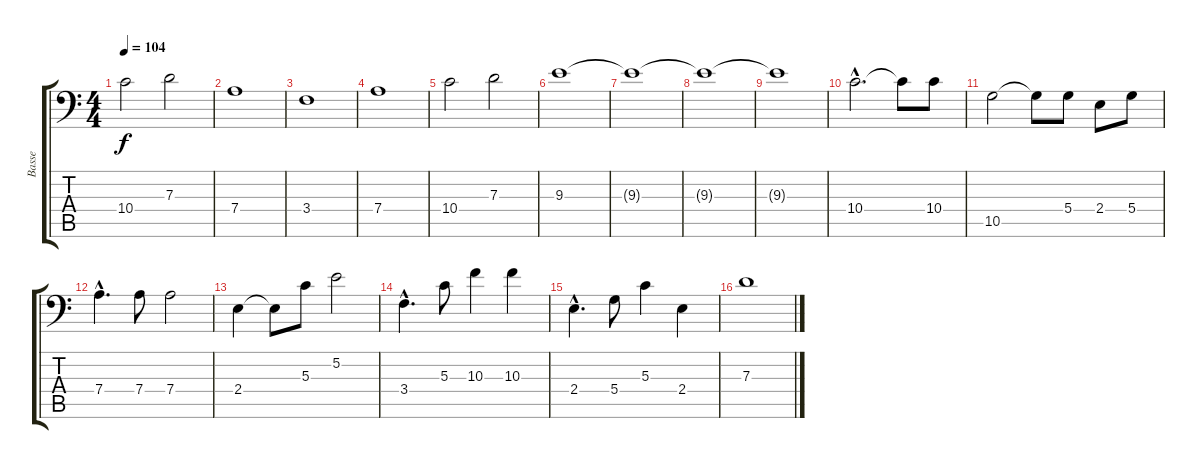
\track ("Basse" "Basse") {instrument electricbassfinger}
\staff {score tabs}
\tuning (E3 B2 G2 D2 A1 E1) {hide}
\ts (4 4)
\tempo 104
\clef f4
\ks c
10.4.2{dy f} 7.3.2 |
7.4.1 |
3.4.1 |
7.4.1 |
10.4.2 7.3.2 |
9.3.1 |
9.3{t}.1 |
9.3{t}.1 |
9.3{t}.1 |
10.4{hac}.2{d} 10.4{t}.8 10.4.8 |
10.5.2 10.5{t}.8 5.4.8 2.4.8 5.4.8 |
7.4{hac}.4{d} 7.4.8 7.4.2 |
2.4.4 2.4{t}.8 5.3.8 5.2.2 |
3.4{hac}.4{d} 5.3.8 10.3.4 10.3.4 |
2.4{hac}.4{d} 5.4.8 5.3.4 2.4.4 |
7.3.1
